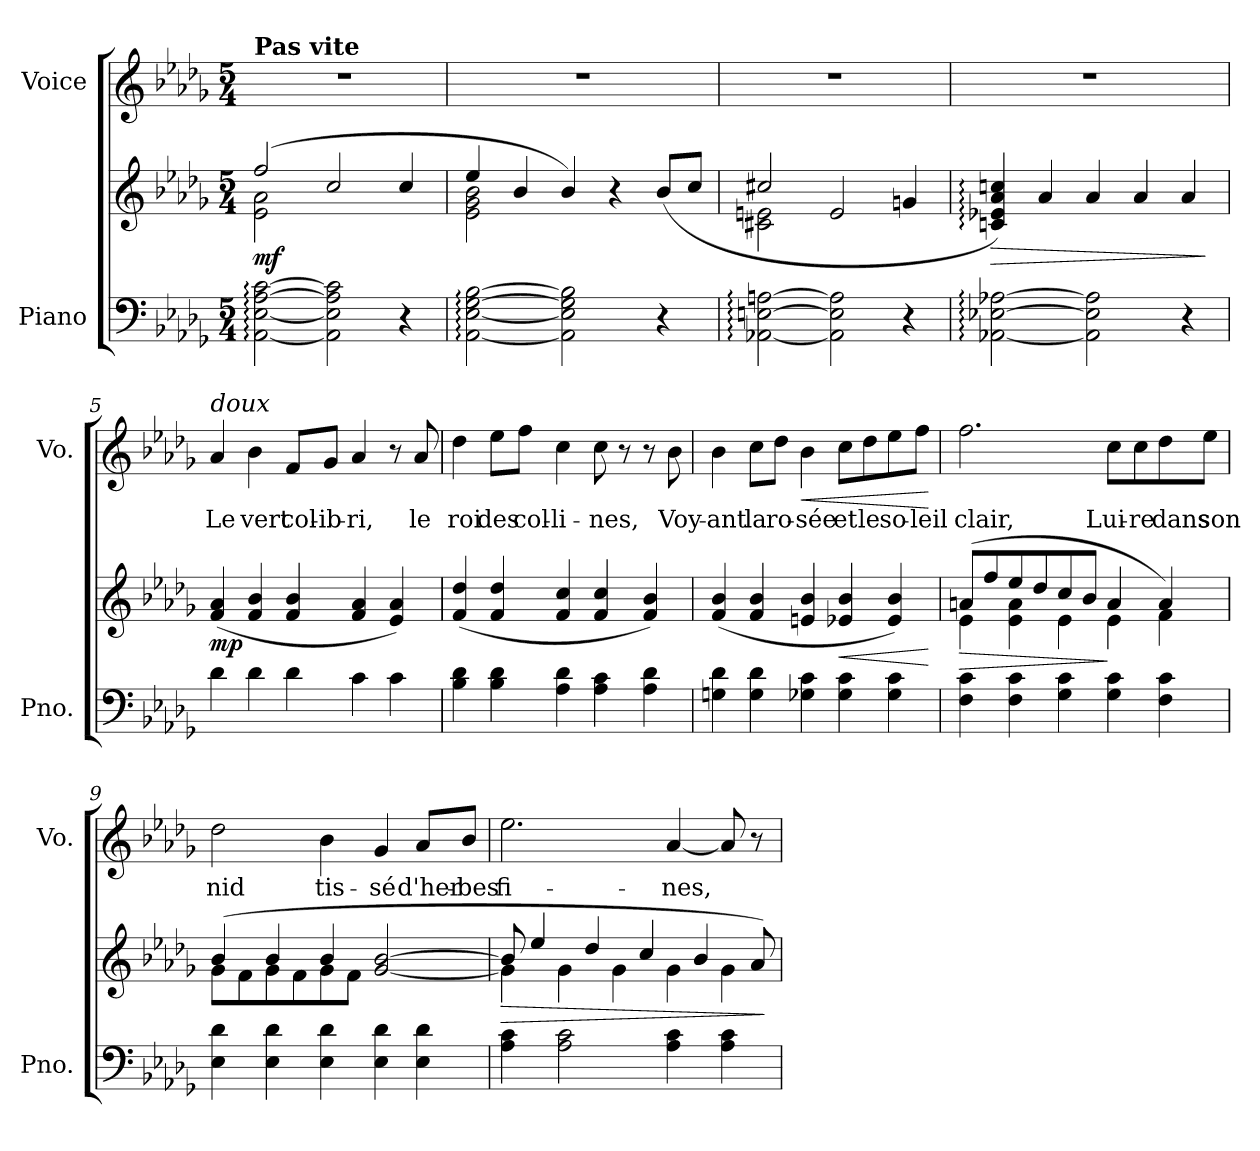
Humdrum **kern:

**kern	**kern	**dynam	**kern	**text	**dynam
*part2	*part2	*part2	*part1	*part1	*part1
*staff3	*staff2	*staff2/3	*staff1	*staff1	*staff1
*I"Piano	*	*	*I"Voice	*	*
*I'Pno.	*	*	*I'Vo.	*	*
*clefF4	*clefG2	*	*clefG2	*	*
*k[b-e-a-d-g-]	*k[b-e-a-d-g-]	*	*k[b-e-a-d-g-]	*	*
*M5/4	*M5/4	*	*M5/4	*	*
*MM92	*MM92	*	*MM92	*	*
=1	=1	=1	=1	=1	=1
*	*^	*	*	*	*
!	!	!	!	!LO:TX:a:B:t=Pas vite	!	!
!	!	!	!LO:DY:b	!	!	!
[2AA-\: [2E-\: [2A-\: [2c\:	(>2ff/	2e-\ 2a-\	mf	4%5r	.	.
2AA-\] 2E-\] 2A-\] 2c\]	2cc/	2.ryy	.	.	.	.
4r	4cc/	.	.	.	.	.
=2	=2	=2	=2	=2	=2	=2
[2AA-\: [2E-\: [2G-\: [2B-\:	4ee-/	2e-\ 2g-\ 2b-\	.	4%5r	.	.
.	4b-/	.	.	.	.	.
2AA-\] 2E-\] 2G-\] 2B-\]	4b-/)	2.ryy	.	.	.	.
.	4r	.	.	.	.	.
4r	(>8b-/L	.	.	.	.	.
.	8cc/J	.	.	.	.	.
=3	=3	=3	=3	=3	=3	=3
[2AA-X\: [2En\: [2An\:	2cc#X/	2c#X\ 2en\	.	4%5r	.	.
2AA-\] 2E\] 2A\]	2e/	2.ryy	.	.	.	.
4r	4gn/	.	.	.	.	.
*	*v	*v	*	*	*	*
=4	=4	=4	=4	=4	=4
!	!	!LO:HP:b	!	!	!
[2AA-X\: [2E-X\: [2A-X\:	4cn/: 4e-X/: 4a-/: 4ccn/:)	>	4%5r	.	.
.	4a-/	.	.	.	.
2AA-\] 2E-\] 2A-\]	4a-/	.	.	.	.
.	4a-/	.	.	.	.
4r	4a-/	.	.	.	.
.	.	]	.	.	.
!!LO:LB:g=z
=5	=5	=5	=5	=5	=5
!	!	!	!LO:TX:a:i:t=doux	!	!
!	!	!LO:DY:b	!	!LO:LY:b	!
4d-\	(<4f/ 4a-/	mp	4a-/	Le	.
!	!	!	!	!LO:LY:b	!
4d-\	4f/ 4b-/	.	4b-\	vert	.
!	!	!	!	!LO:LY:b	!
4d-\	4f/ 4b-/	.	8f/L	col-	.
!	!	!	!	!LO:LY:b	!
.	.	.	8g-/J	-ib-	.
!	!	!	!	!LO:LY:b	!
4c\	4f/ 4a-/	.	4a-/	-ri,	.
4c\	4e-/ 4a-/)	.	8r	.	.
!	!	!	!	!LO:LY:b	!
.	.	.	8a-/	le	.
=6	=6	=6	=6	=6	=6
!	!	!	!	!LO:LY:b	!
4B-\ 4d-\	(<4f/ 4dd-/	.	4dd-\	roi	.
!	!	!	!	!LO:LY:b	!
4B-\ 4d-\	4f/ 4dd-/	.	8ee-\L	des	.
!	!	!	!	!LO:LY:b	!
.	.	.	8ff\J	col-	.
!	!	!	!	!LO:LY:b	!
4A-\ 4d-\	4f/ 4cc/	.	4cc\	-li-	.
!	!	!	!	!LO:LY:b	!
4A-\ 4c\	4f/ 4cc/	.	8cc\	-nes,	.
.	.	.	8r	.	.
4A-\ 4d-\	4f/ 4b-/)	.	8r	.	.
!	!	!	!	!LO:LY:b	!
.	.	.	8b-\	Voy-	.
=7	=7	=7	=7	=7	=7
!	!	!	!	!LO:LY:b	!
4Gn\ 4d-\	(<4f/ 4b-/	.	4b-\	-ant	.
!	!	!	!	!LO:LY:b	!
4G\ 4d-\	4f/ 4b-/	.	8cc\L	la	.
!	!	!	!	!LO:LY:b	!
.	.	.	8dd-\J	ro-	.
!	!	!	!	!LO:LY:b	!LO:HP:b
4G-X\ 4c\	4en/ 4b-/	.	4b-\	-sée	<
!	!	!LO:HP:b	!	!LO:LY:b	!
4G-\ 4c\	4e-X/ 4b-/	<	8cc\L	et	.
!	!	!	!	!LO:LY:b	!
.	.	.	8dd-\	le	.
!	!	!	!	!LO:LY:b	!
4G-\ 4c\	4e-/ 4b-/)	.	8ee-\	so-	.
!	!	!	!	!LO:LY:b	!
.	.	.	8ff\J	-leil	.
.	.	[	.	.	[
!!LO:LB:g=z
=8	=8	=8	=8	=8	=8
!	!	!LO:HP:b	!	!LO:LY:b	!
*	*^	*	*	*	*
4F\ 4c\	(>8an/L	4e-\	>	2.ff\	clair,	.
.	8ff/	.	.	.	.	.
4F\ 4c\	8ee-/	4e-\ 4a\	.	.	.	.
.	8dd-/	.	.	.	.	.
4G-\ 4c\	8cc/	4e-\	.	.	.	.
.	8b-/J	.	.	.	.	.
!	!	!	!	!	!LO:LY:b	!
4G-\ 4c\	4a/	4e-\	]	8cc\L	Lui-	.
!	!	!	!	!	!LO:LY:b	!
.	.	.	.	8cc\	-re	.
!	!	!	!	!	!LO:LY:b	!
4F\ 4c\	4a/)	4f\	.	8dd-\	dans	.
!	!	!	!	!	!LO:LY:b	!
.	.	.	.	8ee-\J	son	.
=9	=9	=9	=9	=9	=9	=9
!	!	!	!	!	!LO:LY:b	!
4E-\ 4d-\	(>4b-/	8g-\L	.	2dd-\	nid	.
.	.	8f\	.	.	.	.
4E-\ 4d-\	4b-/	8g-\	.	.	.	.
.	.	8f\	.	.	.	.
!	!	!	!	!	!LO:LY:b	!
4E-\ 4d-\	4b-/	8g-\	.	4b-\	tis-	.
.	.	8f\J	.	.	.	.
!	!	!	!	!	!LO:LY:b	!
4E-\ 4d-\	[2g-/ [2b-/	2ryy	.	4g-/	-sé	.
!	!	!	!	!	!LO:LY:b	!
4E-\ 4d-\	.	.	.	8a-/L	d'her-	.
!	!	!	!	!	!LO:LY:b	!
.	.	.	.	8b-/J	-bes	.
=10	=10	=10	=10	=10	=10	=10
!	!	!	!LO:HP:b	!	!LO:LY:b	!
4A-\ 4c\	8b-/]	4g-\]	>	2.ee-\	fi-	.
.	4ee-/	.	.	.	.	.
2A-\ 2c\	.	4g-\	.	.	.	.
.	4dd-/	.	.	.	.	.
.	.	4g-\	.	.	.	.
.	4cc/	.	.	.	.	.
!	!	!	!	!	!LO:LY:b	!
4A-\ 4c\	.	4g-\	.	[4a-/	-nes,	.
.	4b-/	.	.	.	.	.
4A-\ 4c\	.	4g-\	.	8a-/]	.	.
.	8a-/)	.	.	8r	.	.
*	*v	*v	*	*	*	*
.	.	]	.	.	.
=	=	=	=	=	=
*-	*-	*-	*-	*-	*-
